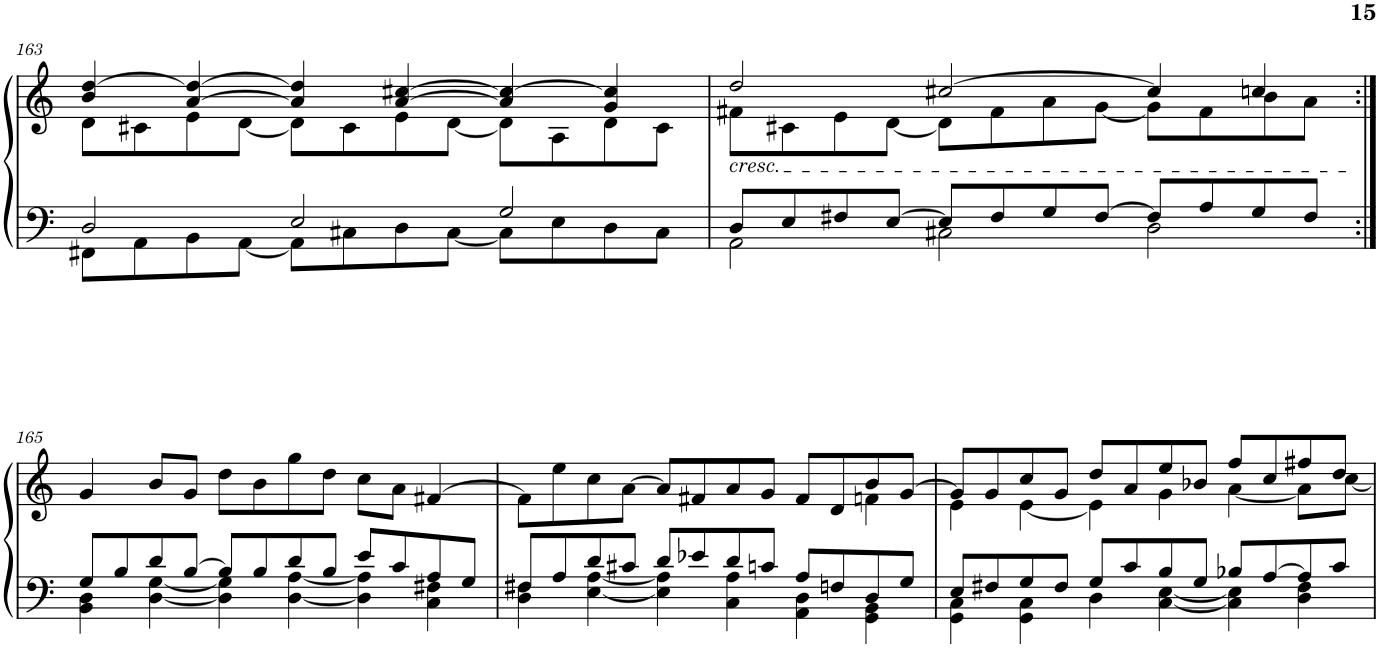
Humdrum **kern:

**kern	**kern
*part1	*part1
*staff2	*staff1
*I"Piano	*
*I'Pno.	*
!!LO:PB:g=z
*clefF4	*clefG2
*k[]	*k[]
*M3/2	*M3/2
=163	=163
*^	*^
2D/	8FF#X\L	4b/ [4dd/	8d\L
.	8AA\	.	8c#X\
.	8BB\	[4a/ 4dd/_	8e\
.	[8AA\J	.	[8d\J
2E/	8AA\L]	4a/] 4dd/]	8d\L]
.	8C#X\	.	8c#\
.	8D\	[4a/ [4cc#X/	8e\
.	[8C#\J	.	[8d\J
2G/	8C#\L]	4a/] 4cc#/_	8d\L]
.	8E\	.	8A\
.	8D\	4g/ 4cc#/]	8d\
.	8C#\J	.	8c#\J
=164	=164	=164	=164
!	!	!LO:TX:b:i:t=cresc.	!
8D/L	2AA\	2dd/	8f#X\L
8E/	.	.	8c#X\
8F#X/	.	.	8e\
[8E/J	.	.	[8d\J
8E/L]	2C#X\	[2cc#X/	8d\L]
8F#/	.	.	8f#\
8G/	.	.	8a\
[8F#/J	.	.	[8g\J
8F#/L]	2D\	4cc#/]	8g\L]
8A/	.	.	8f#\
8G/	.	4ccn/	8b\
8F#/J	.	.	8a\J
*	*	*v	*v
!!LO:LB:g=z
=165:|!	=165:|!	=165:|!
8G/L	4BB\ 4D\	4g/
8B/	.	.
8d/	[4D\ [4G\	8b/L
[8B/J	.	8g/J
8B/L]	4D\] 4G\]	8dd\L
8B/	.	8b\
8d/	[4D\ [4A\	8gg\
8B/J	.	8dd\J
8e/L	4D\] 4A\]	8cc\L
8c/	.	8a\J
8A/	4C\ 4F#X\	[4f#X/
8G/J	.	.
=166	=166	=166
*	*	*^
8F#X/L	4D\ 4F#\	8f#\L]	4ryy
8A/	.	8ee\	.
*	*	*v	*v
8d/	[4E\ [4A\	8cc\
8c#X/J	.	[8a\J
8d/L	4E\] 4A\]	8a/L]
8e-X/	.	8f#X/
8d/	4C\ 4A\	8a/
8cn/J	.	8g/J
8A/L	4AA\ 4D\	8f#/L
8Fn/	.	8d/
*	*	*^
8D/	4GG\ 4BB\	8b/	4fn\
8G/J	.	[8g/J	.
=167	=167	=167	=167
8E/L	4GG\ 4C\	8g/L]	4e\
8F#X/	.	8g/	.
8G/	4GG\ 4C\	8cc/	[4e\
8F#/J	.	8g/J	.
8G/L	4D\	8dd/L	4e\]
8c/	.	8a/	.
8B/	[4C\ [4E\	8ee/	4g\
8G/J	.	8b-X/J	.
8B-X/L	4C\] 4E\]	8ff/L	[4a\
[8A/	.	8cc/	.
8A/]	4D\ 4F#\	8ff#X/	8a\L]
8c/J	.	8dd/J	[8cc\J
*v	*v	*	*
*	*v	*v
=	=
*-	*-
